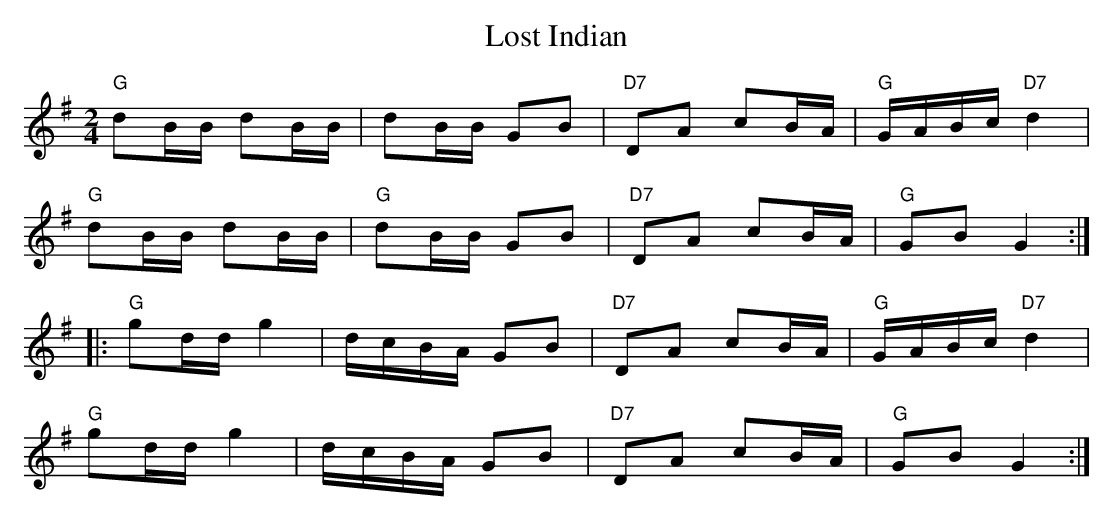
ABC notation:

X:1
T:Lost Indian
M:2/4
L:1/4
K:G
"G"d/2B/4B/4 d/2B/4B/4|d/2B/4B/4 G/2B/2|"D7"D/2A/2 c/2B/4A/4|\
"G"G/4A/4B/4c/4 "D7"d|
"G"d/2B/4B/4 d/2B/4B/4|"G"d/2B/4B/4 G/2B/2|"D7"D/2A/2 c/2B/4A/4|"G"G/2B/2 G:|
|:"G"g/2d/4d/4 g|d/4c/4B/4A/4 G/2B/2|"D7"D/2A/2 c/2B/4A/4|"G"G/4A/4B/4c/4 "D7"d|
"G"g/2d/4d/4 g|d/4c/4B/4A/4 G/2B/2|"D7"D/2A/2 c/2B/4A/4|"G"G/2B/2 G:|
